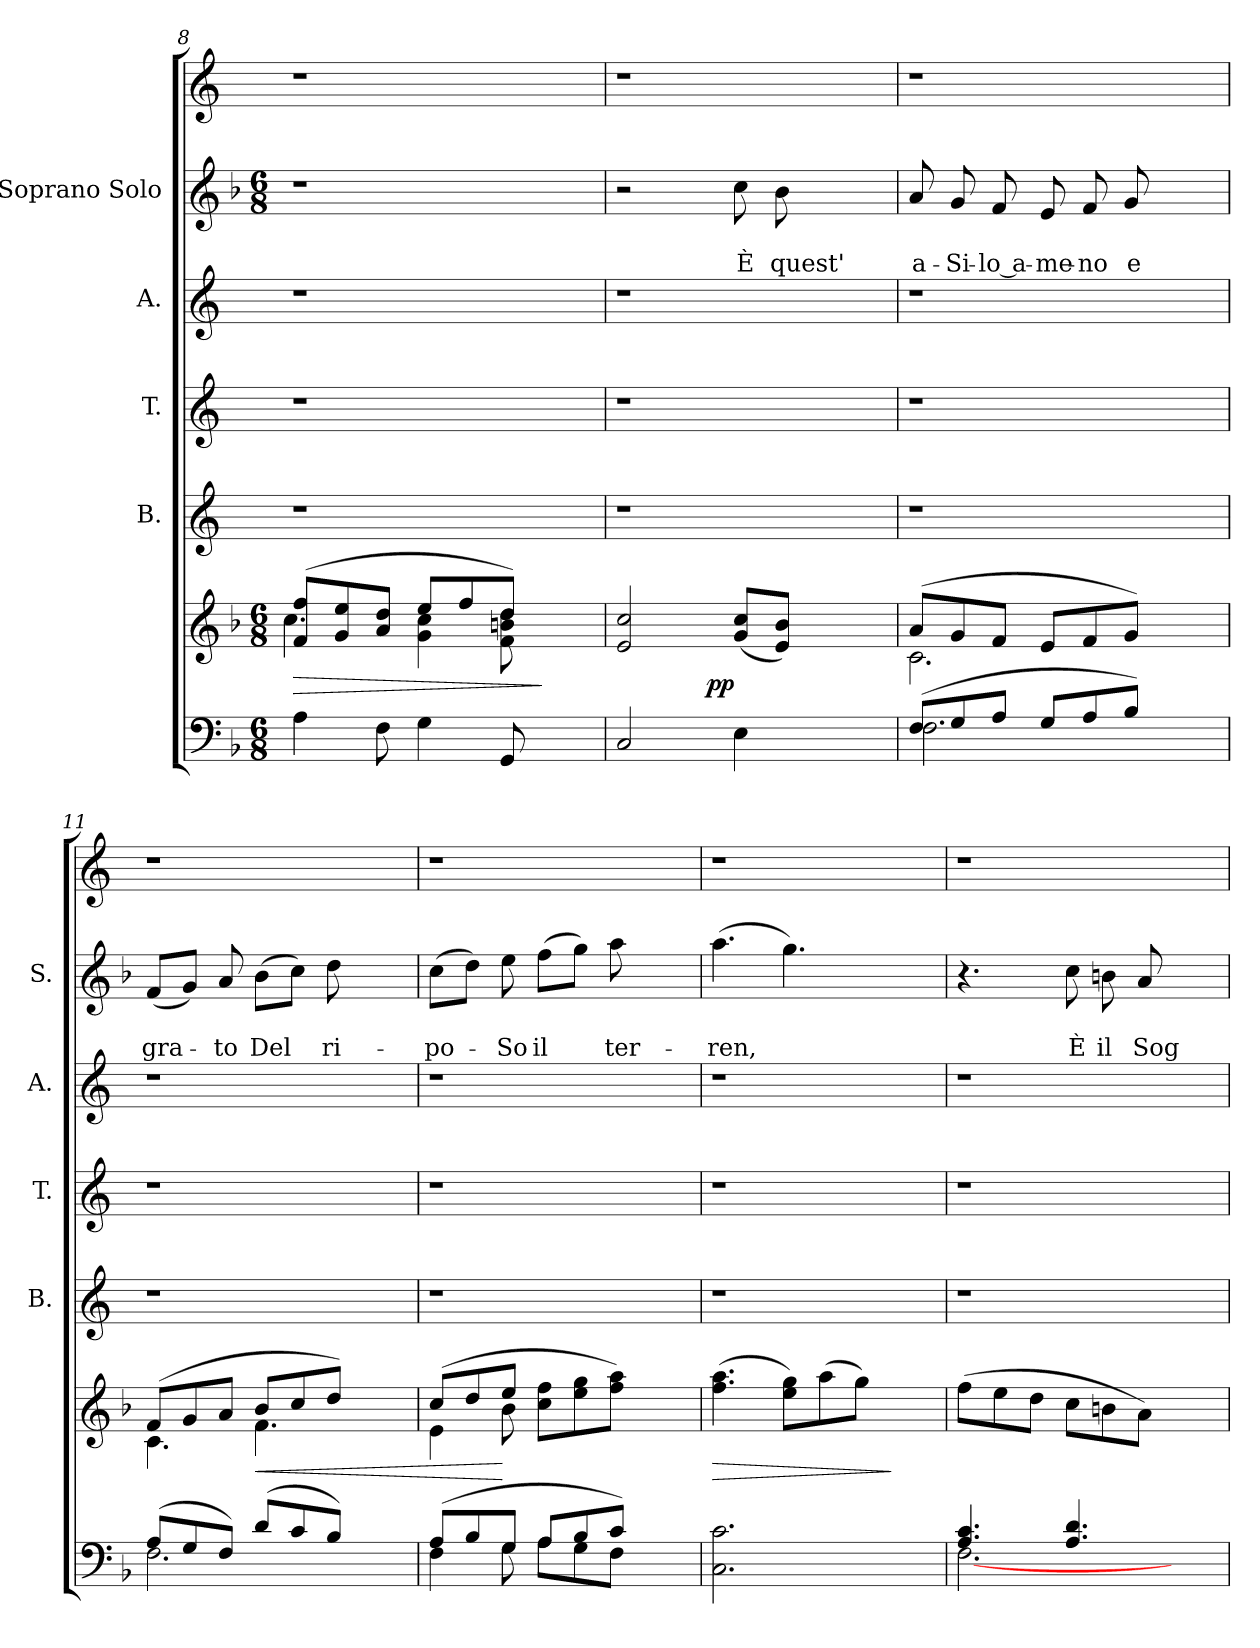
**kern	**kern	**dynam	**kern	**kern	**kern	**kern	**text	**text	**kern
*part7	*part6	*part6	*part5	*part4	*part3	*part2	*part2	*part2	*part1
*staff7	*staff6	*staff6	*staff5	*staff4	*staff3	*staff2	*staff2	*staff2	*staff1
*	*	*	*I"B.	*I"T.	*I"A.	*I"Soprano Solo	*	*	*
*	*	*	*I'B.	*I'T.	*I'A.	*I'S.	*	*	*
*clefF4	*clefG2	*	*clefG2	*clefG2	*clefG2	*clefG2	*	*	*clefG2
*k[b-]	*k[b-]	*	*k[]	*k[]	*k[]	*k[b-]	*	*	*k[]
*F:	*F:	*	*C:	*C:	*C:	*F:	*	*	*C:
*M6/8	*M6/8	*	*	*	*	*M6/8	*	*	*
=8	=8	=8	=8	=8	=8	=8	=8	=8	=8
!	!	!LO:HP:b	!	!	!	!LO:N:vis=1	!	!	!
*	*^	*	*	*	*	*	*	*	*
4A\	(>8f/ 8ff/L	4.cc\	>	1r	1r	1r	2.r	.	.	1r
.	8g/ 8ee/	.	.	.	.	.	.	.	.	.
8F\	8a/ 8dd/J	.	.	.	.	.	.	.	.	.
4G\	8ee/L	4g\ 4cc\	.	.	.	.	.	.	.	.
.	8ff/	.	.	.	.	.	.	.	.	.
8GG/	8dd/J)	8f\ 8bn\ 8dd\	.	.	.	.	.	.	.	.
4ryy	4ryy	4ryy	]	.	.	.	4ryy	.	.	.
=9	=9	=9	=9	=9	=9	=9	=9	=9	=9	=9
2C/	2e/ 2cc/	4..ryy	.	1r	1r	1r	2r	.	.	1r
!	!	!	!LO:DY:b	!	!	!	!	!	!	!
.	.	2ryy	pp	.	.	.	.	.	.	.
!	!	!	!	!	!	!	!	!	!LO:LY:b	!
4E\	(<8g/ 8cc/L	.	.	.	.	.	8cc\	.	È	.
!	!	!	!	!	!	!	!	!	!LO:LY:b	!
.	8e/ 8b-/J)	.	.	.	.	.	8b-\	.	quest'	.
4ryy	4ryy	.	.	.	.	.	4ryy	.	.	.
.	.	16ryy	.	.	.	.	.	.	.	.
!!LO:LB:g=z
=10	=10	=10	=10	=10	=10	=10	=10	=10	=10	=10
*^	*	*	*	*	*	*	*	*	*	*
!	!	!	!	!	!	!	!	!	!	!LO:LY:b	!
(>8F/L	2.F\	(>8a/L	2.c\	.	1r	1r	1r	8a/	.	a-	1r
!	!	!	!	!	!	!	!	!	!	!LO:LY:b	!
8G/	.	8g/	.	.	.	.	.	8g/	.	-Si-	.
!	!	!	!	!	!	!	!	!	!	!LO:LY:b:rj	!
8A/J	.	8f/J	.	.	.	.	.	8f/	.	-lo a-	.
!	!	!	!	!	!	!	!	!	!	!LO:LY:b	!
8G/L	.	8e/L	.	.	.	.	.	8e/	.	-me-	.
!	!	!	!	!	!	!	!	!	!	!LO:LY:b	!
8A/	.	8f/	.	.	.	.	.	8f/	.	-no	.
!	!	!	!	!	!	!	!	!	!	!LO:LY:b	!
8B-/J)	.	8g/J)	.	.	.	.	.	8g/	.	e	.
4ryy	4ryy	4ryy	4ryy	.	.	.	.	4ryy	.	.	.
=11	=11	=11	=11	=11	=11	=11	=11	=11	=11	=11	=11
!	!	!	!	!	!	!	!	!	!	!LO:LY:b	!
(>8A/L	2.F\	(>8f/L	4.c\	.	1r	1r	1r	(<8f/L	.	gra-	1r
8G/	.	8g/	.	.	.	.	.	8g/J)	.	.	.
!	!	!	!	!	!	!	!	!	!	!LO:LY:b	!
8F/J)	.	8a/J	.	.	.	.	.	8a/	.	-to	.
!	!	!	!	!LO:HP:b	!	!	!	!	!	!LO:LY:b	!
(>8d/L	.	8b-/L	4.f\	<	.	.	.	(>8b-\L	.	Del	.
8c/	.	8cc/	.	.	.	.	.	8cc\J)	.	.	.
!	!	!	!	!	!	!	!	!	!	!LO:LY:b	!
8B-/J)	.	8dd/J)	.	.	.	.	.	8dd\	.	ri-	.
4ryy	4ryy	4ryy	4ryy	.	.	.	.	4ryy	.	.	.
=12	=12	=12	=12	=12	=12	=12	=12	=12	=12	=12	=12
!	!	!	!	!	!	!	!	!	!	!LO:LY:b	!
(>8A/L	4F\	(>8cc/L	4e\	.	1r	1r	1r	(>8cc\L	.	-po-	1r
8B-/	.	8dd/	.	.	.	.	.	8dd\J)	.	.	.
!	!	!	!	!	!	!	!	!	!	!LO:LY:b	!
8G/J	8G\	8ee/J	8b-\	[	.	.	.	8ee\	.	-So	.
!	!	!	!	!	!	!	!	!	!	!LO:LY:b	!
8A/L	8A\L	4ryy	8cc\ 8ff\L	.	.	.	.	(>8ff\L	.	il	.
8B-/	8G\	.	8ee\ 8gg\	.	.	.	.	8gg\J)	.	.	.
!	!	!	!	!	!	!	!	!	!	!LO:LY:b	!
8c/J)	8F\J	4.ryy	8ff\ 8aa\J)	.	.	.	.	8aa\	.	ter-	.
4ryy	4ryy	.	4ryy	.	.	.	.	4ryy	.	.	.
!!LO:PB:g=z
=13	=13	=13	=13	=13	=13	=13	=13	=13	=13	=13	=13
!	!	!	!	!LO:HP:b	!	!	!	!	!	!LO:LY:b	!
*v	*v	*	*	*	*	*	*	*	*	*	*
*	*v	*v	*	*	*	*	*	*	*	*
2.C\ 2.c\	(>4.ff\ 4.aa\	>	1r	1r	1r	(>4.aa\	.	-ren,	1r
.	8ee\ 8gg\L)	.	.	.	.	4.gg\)	.	.	.
.	(>8aa\	.	.	.	.	.	.	.	.
.	8gg\J)	.	.	.	.	.	.	.	.
4ryy	4ryy	]	.	.	.	4ryy	.	.	.
=14	=14	=14	=14	=14	=14	=14	=14	=14	=14
*^	*	*	*	*	*	*	*	*	*
4.A/ 4.c/	[<2.F\	(>8ff\L	.	1r	1r	1r	4.r	.	.	1r
.	.	8ee\	.	.	.	.	.	.	.	.
.	.	8dd\J	.	.	.	.	.	.	.	.
!	!	!	!	!	!	!	!	!	!LO:LY:b	!
4.A/ 4.d/	.	8cc\L	.	.	.	.	8cc\	.	È	.
!	!	!	!	!	!	!	!	!	!LO:LY:b	!
.	.	8bn\	.	.	.	.	8bn\	.	il	.
!	!	!	!	!	!	!	!	!	!LO:LY:b	!
.	.	8a\J)	.	.	.	.	8a/	.	Sog	.
4ryy	4ryy	4ryy	.	.	.	.	4ryy	.	.	.
*v	*v	*	*	*	*	*	*	*	*	*
=	=	=	=	=	=	=	=	=	=
*-	*-	*-	*-	*-	*-	*-	*-	*-	*-
